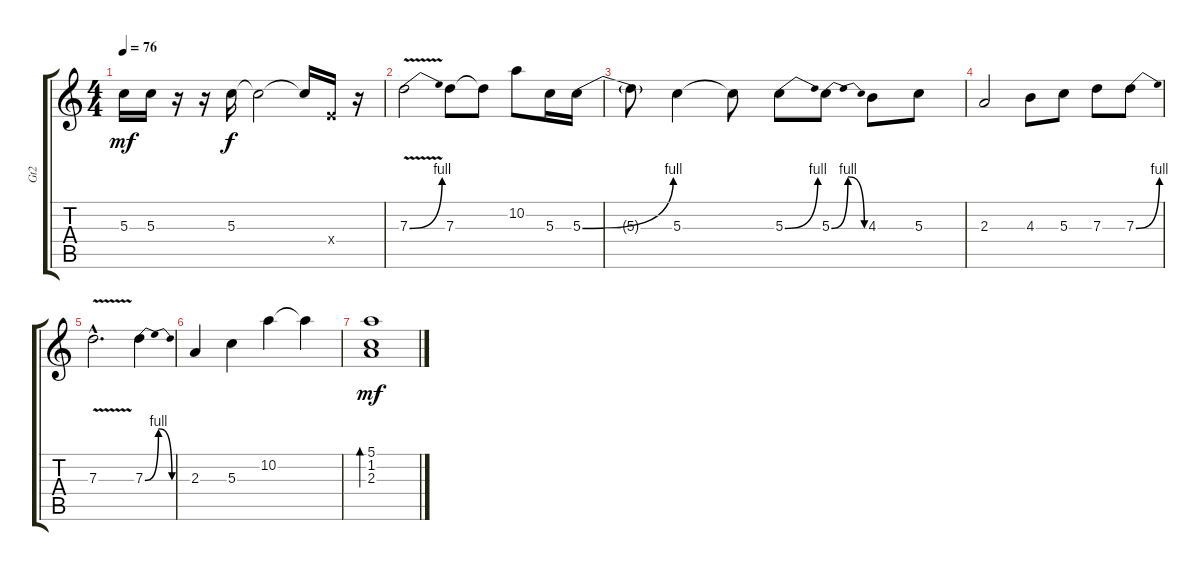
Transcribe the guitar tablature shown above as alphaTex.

\track ("Gt2" "Gt2") {instrument electricguitarclean}
\staff {score tabs}
\tuning (E4 B3 G3 D3 A2 E2) {hide}
\ts (4 4)
\tempo 76
\clef g2
\ks c
5.3.16{dy mf} 5.3.16 r.16 r.16 5.3.16{dy f} 5.3{t}.2 5.3{t}.16 2.4{x}.16 r.16 |
7.3{be (bend 0 0 60 4) v}.2 7.3.8 7.3{t}.8 10.2.8 5.3.16 5.3{be (bend 0 0 60 4)}.16 |
5.3{t}.8 5.3.4 5.3{t}.8 5.3{be (bend 0 0 60 4)}.8 5.3{be (bendrelease 0 0 30 4 30 4 60 0)}.8 4.3.8 5.3.8 |
2.3.2 4.3.8 5.3.8 7.3.8 7.3{be (bend 0 0 60 4)}.8 |
7.3{v hac}.2{d} 7.3{be (bendrelease 0 0 30 4 30 4 60 0)}.4 |
2.3.4 5.3.4 10.2.4 10.2{t}.4 |
(5.1 1.2 2.3).1{bd 480 dy mf}
